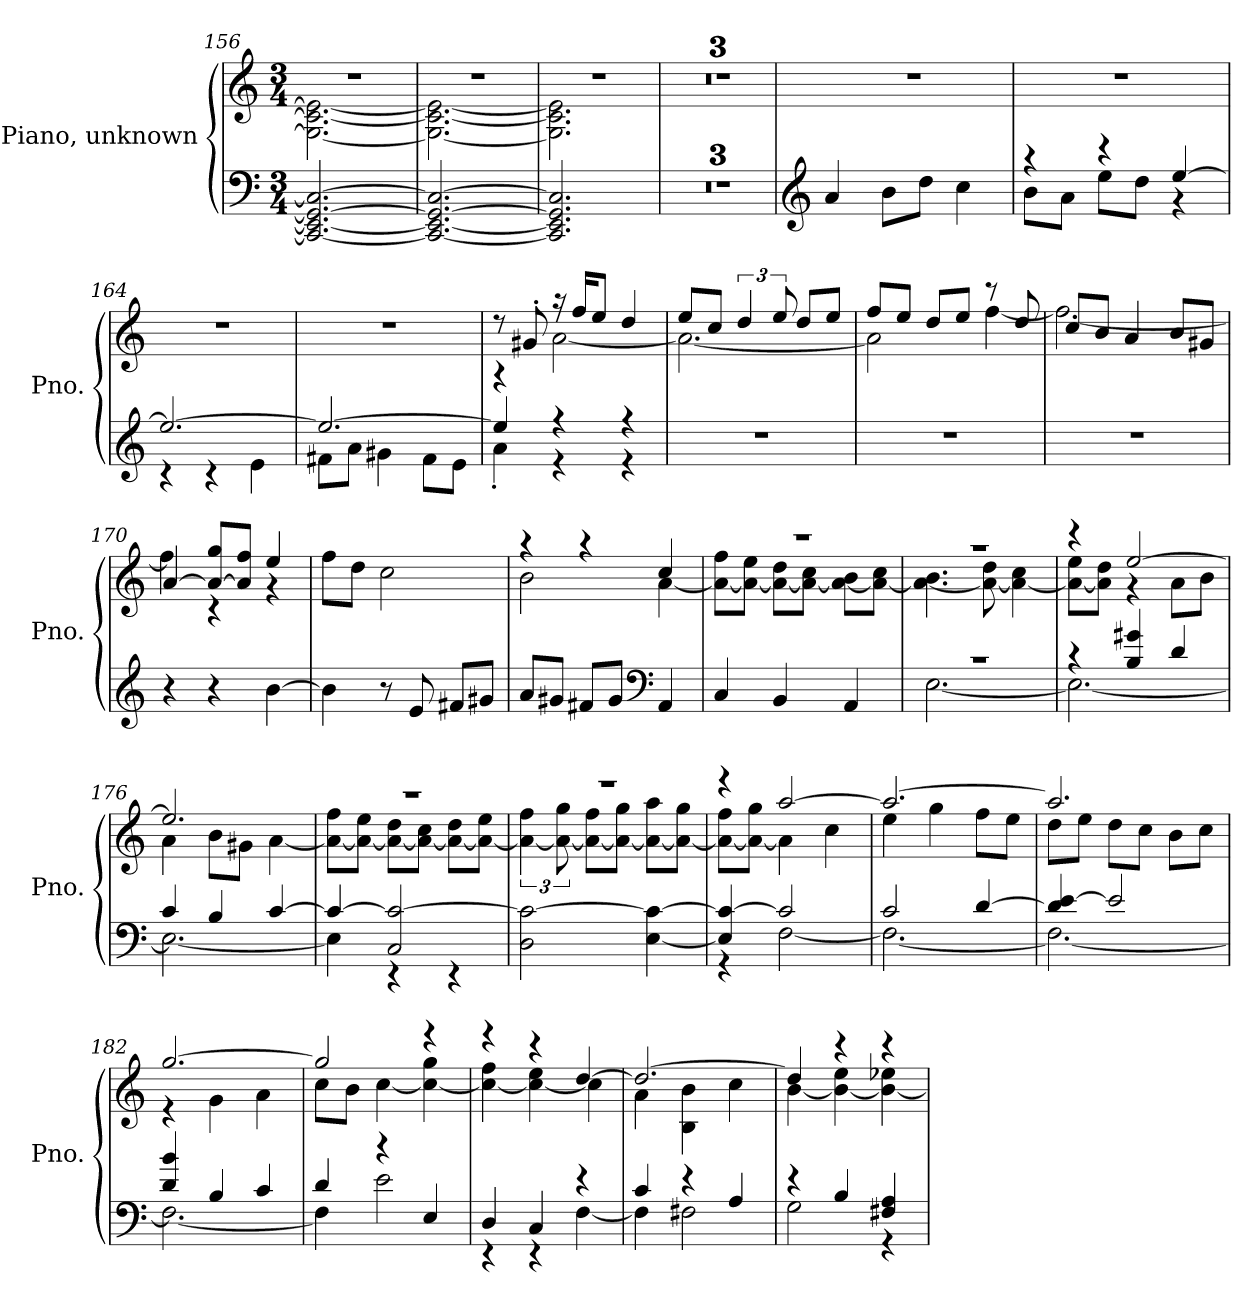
**kern	**kern
*part1	*part1
*staff2	*staff1
*I"Piano, unknown	*
*I'Pno.	*
*clefF4	*clefG2
*k[]	*k[]
*M3/4	*M3/4
=156	=156
*	*^
2.CC/_ 2.EE/_ 2.GG/_ 2.C/_	2.r	2.G\_ 2.c\_ 2.e\_
!!LO:LB:g=z	!!
=157	=157	=157
2.CC/_ 2.EE/_ 2.GG/_ 2.C/_	2.r	2.G\_ 2.c\_ 2.e\_
=158	=158	=158
2.CC/] 2.EE/] 2.GG/] 2.C/]	2.r	2.G\] 2.c\] 2.e\]
*	*v	*v
=159	=159
2.r	2.r
=160	=160
2.r	2.r
=161	=161
2.r	2.r
=162	=162
*clefG2	*
4a/	2.r
8b\L	.
8dd\J	.
4cc\	.
=163	=163
*^	*
4r	8b\L	2.r
.	8a\J	.
4r	8ee\L	.
.	8dd\J	.
[4ee/	4r	.
=164	=164	=164
2.ee/_	4r	2.r
.	4r	.
.	4e\	.
=165	=165	=165
2.ee/_	8f#X\L	2.r
.	8a\J	.
.	4g#X\	.
.	8f#\L	.
.	8e\J	.
=166	=166	=166
*	*	*^
4ee/]	4a'\	8r	4r
.	.	8g#X'/	.
4r	4r	16r	[2a\
.	.	16ff/KL	.
.	.	8ee/J	.
4r	4r	4dd/	.
*v	*v	*	*
!!LO:LB:g=z	!!
=167	=167	=167
2.r	8ee/L	2.a\_
.	8cc/J	.
.	6dd/	.
.	12ee/	.
.	8dd/L	.
.	8ee/J	.
=168	=168	=168
2.r	8ff/L	2a\]
.	8ee/J	.
.	8dd/L	.
.	8ee/J	.
.	8r	[4ff\
.	8dd/	.
=169	=169	=169
2.r	8cc/L	2.ff\_
.	8b/J	.
.	4a/	.
.	8b/L	.
.	8g#X/J	.
=170	=170	=170
4r	[4a/	4ff\]
4r	8a/_ 8gg/L	4r
.	8a/] 8ff/J	.
[4b\	4ee/	4r
*	*v	*v
=171	=171
4b\]	8ff\L
.	8dd\J
8r	2cc\
8e/	.
8f#X/L	.
8g#X/J	.
!!LO:PB:g=z
=172	=172
*	*^
8a/L	4r	2b\
8g#X/J	.	.
8f#X/L	4r	.
8g#/J	.	.
*clefF4	*	*
4AA/	4cc/	[4a\
=173	=173	=173
4C/	2.r	8a\_ 8ff\L
.	.	8a\_ 8ee\J
4BB/	.	8a\_ 8dd\L
.	.	8a\_ 8cc\J
4AA/	.	8a\_ 8b\L
.	.	8a\_ 8cc\J
=174	=174	=174
*^	*	*
2.r	[2.E\	2.r	4.a\_ 4.b\
.	.	.	8a\_ 8dd\
.	.	.	4a\_ 4cc\
=175	=175	=175	=175
4r	2.E\_	4r	8a\_ 8ee\L
.	.	.	8a\] 8dd\J
4B/ 4g#X/	.	[2ee/	4r
4d/	.	.	8a\L
.	.	.	8b\J
=176	=176	=176	=176
4c/	2.E\_	2.ee/]	4a\
4B/	.	.	8b\L
.	.	.	8g#X\J
[4c/	.	.	[4a\
!!LO:LB:g=z	!!
=177	=177	=177	=177
4c/_	4E\]	2.r	8a\_ 8ff\L
.	.	.	8a\_ 8ee\J
2C/ 2c/_	4r	.	8a\_ 8dd\L
.	.	.	8a\_ 8cc\J
.	4r	.	8a\_ 8dd\L
.	.	.	8a\_ 8ee\J
*v	*v	*	*
=178	=178	=178
2D\ 2c\_	2.r	6a\_ 6ff\
.	.	12a\_ 12gg\
.	.	8a\_ 8ff\L
.	.	8a\_ 8gg\J
[4E\ 4c\_	.	8a\_ 8aa\L
.	.	8a\_ 8gg\J
=179	=179	=179
*^	*	*
4E/] 4c/_	4r	4r	8a\_ 8ff\L
.	.	.	8a\_ 8gg\J
2c/]	[2F\	[2aa/	4a\]
.	.	.	4cc\
=180	=180	=180	=180
2c/	2.F\_	2.aa/_	4ee\
.	.	.	4gg\
[4d/	.	.	8ff\L
.	.	.	8ee\J
=181	=181	=181	=181
4d/] [4e/	2.F\_	2.aa/]	8dd\L
.	.	.	8ee\J
2e/]	.	.	8dd\L
.	.	.	8cc\J
.	.	.	8b\L
.	.	.	8cc\J
=182	=182	=182	=182
4d/ 4b/	2.F\_	[2.gg/	4r
4B/	.	.	4g\
4c/	.	.	4a\
!!LO:LB:g=z	!!
=183	=183	=183	=183
4d/	4F\]	2gg/]	8cc\L
.	.	.	8b\J
4r	2e\	.	[4cc\
4E/	.	4r	4cc\_ 4gg\
=184	=184	=184	=184
4D/	4r	4r	4cc\_ 4ff\
4C/	4r	4r	4cc\_ 4ee\
4r	[4F\	[4dd/	4cc\]
=185	=185	=185	=185
4c/	4F\]	2.dd/_	4a\
4r	2F#X\	.	4B\ 4b\
4A/	.	.	4cc\
=186	=186	=186	=186
4r	2G\	4dd/]	[4b\
4B/	.	4r	4b\_ 4ee\
4F#X/ 4A/	4r	4r	4b\_ 4ee-X\
*v	*v	*	*
*	*v	*v
=	=
*-	*-
